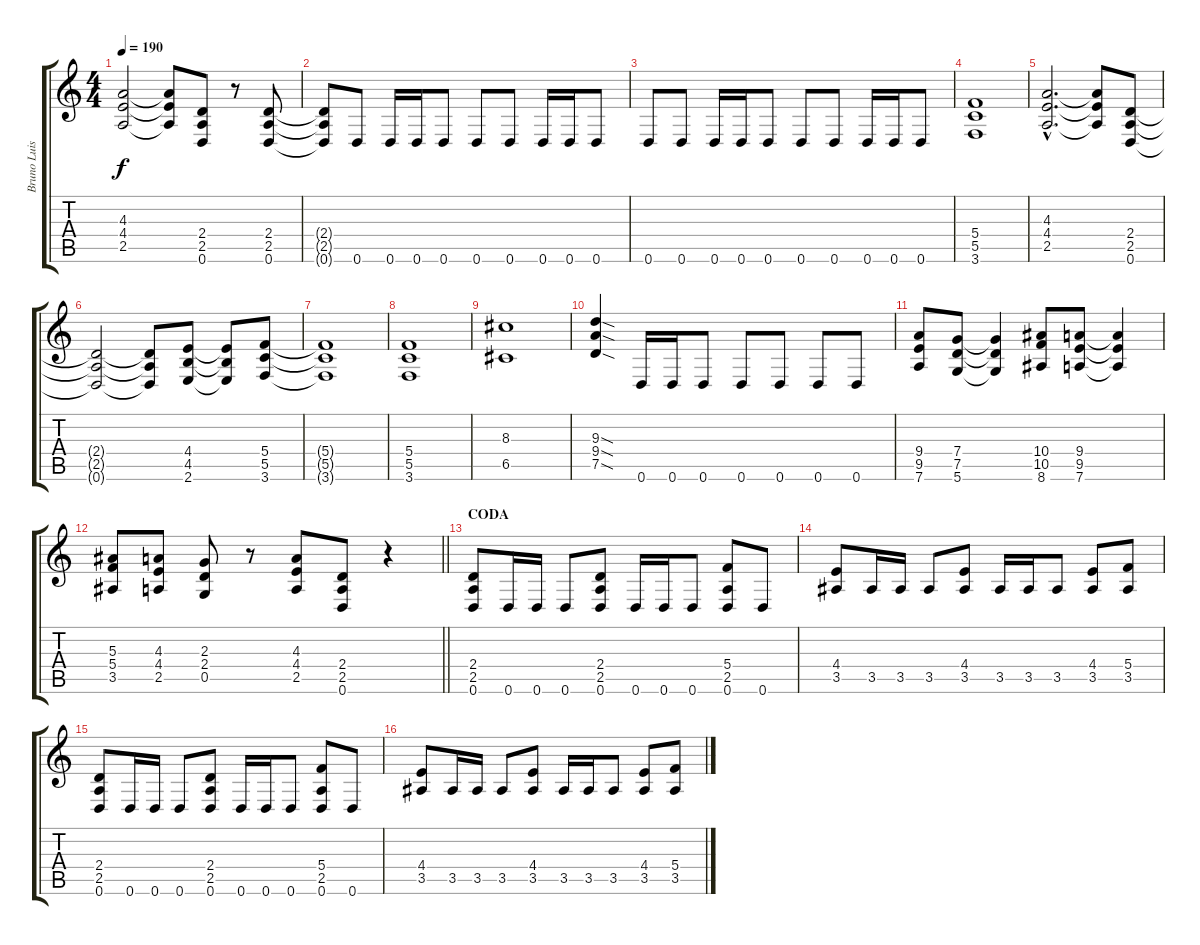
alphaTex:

\track ("Bruno Luis" "Bruno Luis") {instrument distortionguitar}
\staff {score tabs}
\tuning (D4 A3 F3 C3 G2 D2) {hide}
\ts (4 4)
\tempo 190
\clef g2
\ks c
(4.3 4.4 2.5).2{dy f} (4.3{t} 4.4{t} 2.5{t}).8 (2.4 2.5 0.6).8 r.8 (2.4 2.5 0.6).8 |
(2.4{t} 2.5{t} 0.6{t}).8 0.6.8 0.6.16 0.6.16 0.6.8 0.6.8 0.6.8 0.6.16 0.6.16 0.6.8 |
0.6.8 0.6.8 0.6.16 0.6.16 0.6.8 0.6.8 0.6.8 0.6.16 0.6.16 0.6.8 |
(5.4 5.5 3.6).1 |
(4.3{hac} 4.4{hac} 2.5{hac}).2{d} (4.3{t} 4.4{t} 2.5{t}).8 (2.4 2.5 0.6).8 |
(2.4{t} 2.5{t} 0.6{t}).2 (2.4{t} 2.5{t} 0.6{t}).8 (4.4 4.5 2.6).8 (4.4{t} 4.5{t} 2.6{t}).8 (5.4 5.5 3.6).8 |
(5.4{t} 5.5{t} 3.6{t}).1 |
(5.4 5.5 3.6).1 |
(8.3 6.5).1 |
(9.3{sod} 9.4{sod} 7.5{sod}).4 0.6.16 0.6.16 0.6.8 0.6.8 0.6.8 0.6.8 0.6.8 |
(9.4 9.5 7.6).8 (7.4 7.5 5.6).8 (7.4{t} 7.5{t} 5.6{t}).4 (10.4 10.5 8.6).8 (9.4 9.5 7.6).8 (9.4{t} 9.5{t} 7.6{t}).4 |
\barLineRight lightlight
(5.3 5.4 3.5).8 (4.3 4.4 2.5).8 (2.3 2.4 0.5).8 r.8 (4.3 4.4 2.5).8 (2.4 2.5 0.6).8 r.4 |
\section ("" "CODA")
(2.4 2.5 0.6).8 0.6.16 0.6.16 0.6.8 (2.4 2.5 0.6).8 0.6.16 0.6.16 0.6.8 (5.4 2.5 0.6).8 0.6.8 |
(4.4 3.5).8 3.5.16 3.5.16 3.5.8 (4.4 3.5).8 3.5.16 3.5.16 3.5.8 (4.4 3.5).8 (5.4 3.5).8 |
(2.4 2.5 0.6).8 0.6.16 0.6.16 0.6.8 (2.4 2.5 0.6).8 0.6.16 0.6.16 0.6.8 (5.4 2.5 0.6).8 0.6.8 |
(4.4 3.5).8 3.5.16 3.5.16 3.5.8 (4.4 3.5).8 3.5.16 3.5.16 3.5.8 (4.4 3.5).8 (5.4 3.5).8
